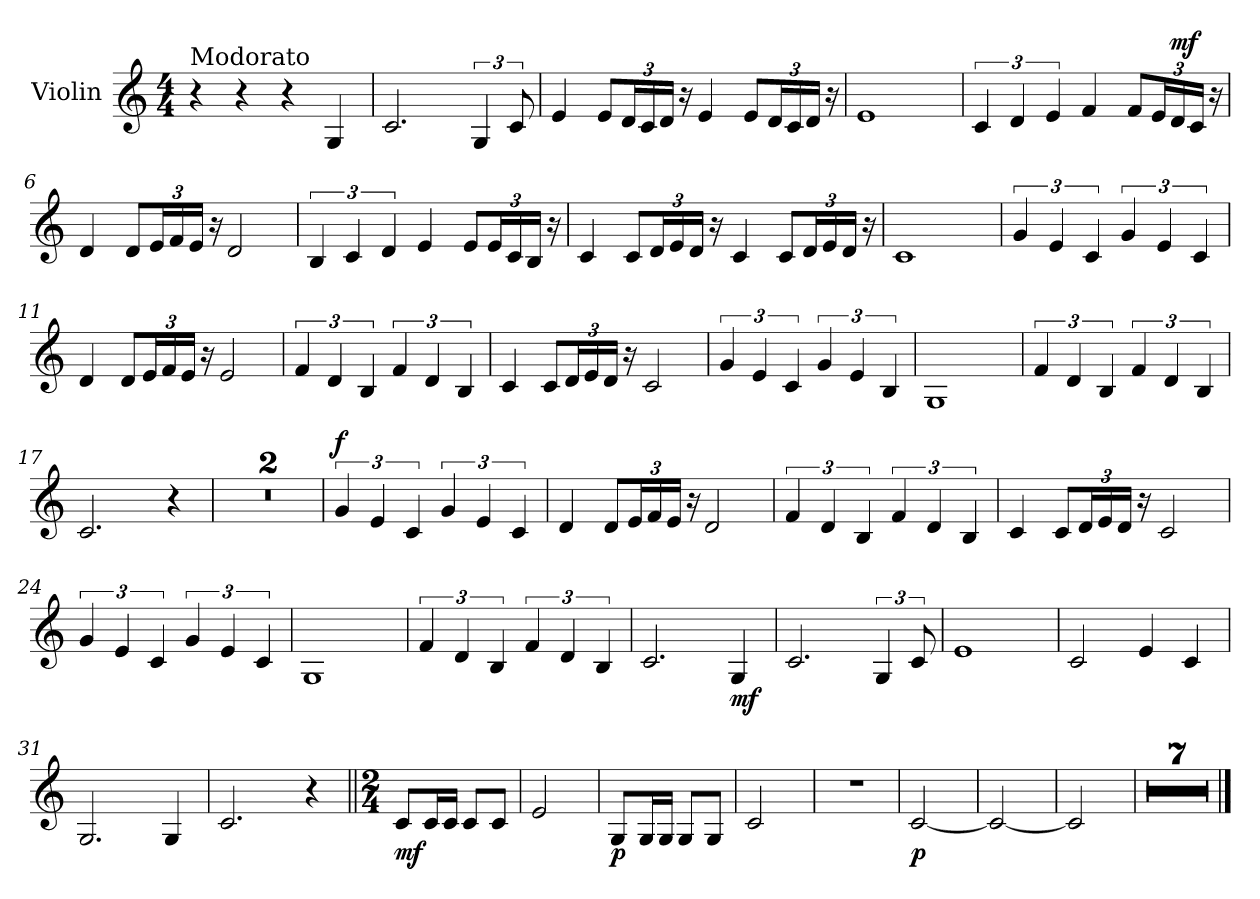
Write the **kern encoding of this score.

**kern	**dynam
*part1	*part1
*staff1	*staff1
*I"Violin	*
*I'Vln	*
*clefG2	*
*k[]	*
*C:	*
*M4/4	*
=1	=1
!LO:TX:a:t=Modorato	!
4r	.
4r	.
4r	.
4G/	.
=2	=2
2.c/	.
6G/	.
12c/	.
=3	=3
4e/	.
*Xbrackettup	*
12e/L	.
24d/	.
24c/	.
24d/J	.
24r	.
4e/	.
12e/L	.
24d/	.
24c/	.
24d/J	.
24r	.
=4	=4
1e	.
!!LO:LB:g=z
=5	=5
*brackettup	*
6c/	.
6d/	.
6e/	.
4f/	.
*Xbrackettup	*
12f/L	.
24e/	.
!	!LO:DY:a
24d/	mf
24c/J	.
24r	.
=6	=6
4d/	.
12d/L	.
24e/	.
24f/	.
24e/J	.
24r	.
2d/	.
=7	=7
*brackettup	*
6B/	.
6c/	.
6d/	.
4e/	.
*Xbrackettup	*
12e/L	.
24e/	.
24c/	.
24B/J	.
24r	.
=8	=8
4c/	.
12c/L	.
24d/	.
24e/	.
24d/J	.
24r	.
4c/	.
12c/L	.
24d/	.
24e/	.
24d/J	.
24r	.
!!LO:LB:g=z
=9	=9
1c	.
=10	=10
*brackettup	*
6g/	.
6e/	.
6c/	.
6g/	.
6e/	.
6c/	.
=11	=11
4d/	.
*Xbrackettup	*
12d/L	.
24e/	.
24f/	.
24e/J	.
24r	.
2e/	.
=12	=12
*brackettup	*
6f/	.
6d/	.
6B/	.
6f/	.
6d/	.
6B/	.
!!LO:LB:g=z
=13	=13
4c/	.
*Xbrackettup	*
12c/L	.
24d/	.
24e/	.
24d/J	.
24r	.
2c/	.
=14	=14
*brackettup	*
6g/	.
6e/	.
6c/	.
6g/	.
6e/	.
6B/	.
=15	=15
1G	.
=16	=16
6f/	.
6d/	.
6B/	.
6f/	.
6d/	.
6B/	.
!!LO:LB:g=z
=17	=17
2.c/	.
4r	.
=18	=18
1r	.
=19	=19
1r	.
=20	=20
!	!LO:DY:a
6g/	f
6e/	.
6c/	.
6g/	.
6e/	.
6c/	.
!!LO:LB:g=z
=21	=21
4d/	.
*Xbrackettup	*
12d/L	.
24e/	.
24f/	.
24e/J	.
24r	.
2d/	.
=22	=22
*brackettup	*
6f/	.
6d/	.
6B/	.
6f/	.
6d/	.
6B/	.
=23	=23
4c/	.
*Xbrackettup	*
12c/L	.
24d/	.
24e/	.
24d/J	.
24r	.
2c/	.
=24	=24
*brackettup	*
6g/	.
6e/	.
6c/	.
6g/	.
6e/	.
6c/	.
=25	=25
1G	.
=26	=26
6f/	.
6d/	.
6B/	.
6f/	.
6d/	.
6B/	.
=27	=27
2.c/	.
!	!LO:DY:b
4G/	mf
=28	=28
2.c/	.
6G/	.
12c/	.
=29	=29
1e	.
=30	=30
2c/	.
4e/	.
4c/	.
!!LO:LB:g=z
=31	=31
2.G/	.
4G/	.
=32	=32
2.c/	.
4r	.
=33||	=33||
*M2/4	*
!	!LO:DY:b
8c/L	mf
16c/	.
16c/J	.
8c/L	.
8c/J	.
=34	=34
2e/	.
=35	=35
!	!LO:DY:b
8G/L	p
16G/	.
16G/J	.
8G/L	.
8G/J	.
=36	=36
2c/	.
=37	=37
2r	.
=38	=38
!	!LO:DY:b
[2c/	p
=39	=39
2c/_	.
=40	=40
2c/]	.
=41	=41
2r	.
=42	=42
2r	.
=43	=43
2r	.
=44	=44
2r	.
=45	=45
2r	.
=46	=46
2r	.
=47	=47
2r	.
==	==
*-	*-
